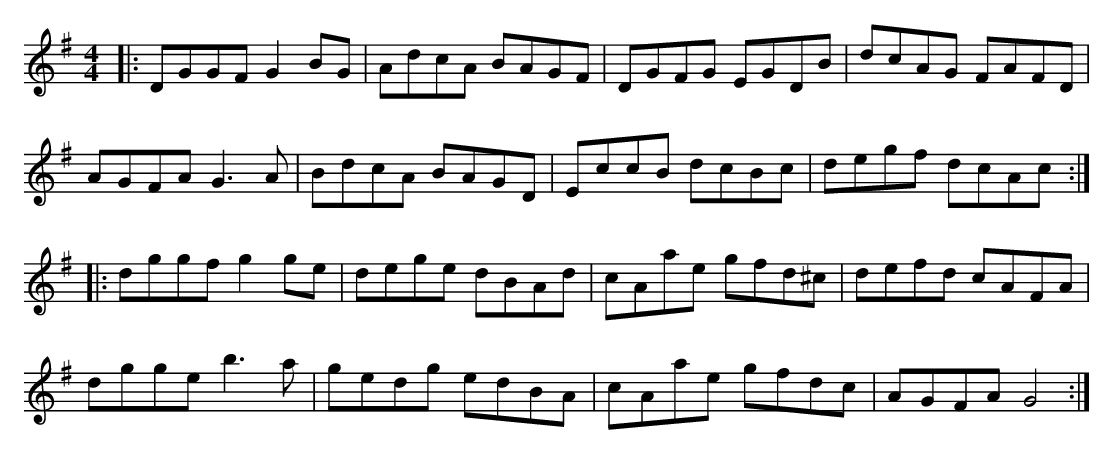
X:1
M:4/4
K:G
|:DGGF G2BG|AdcA BAGF|DGFG EGDB|dcAG FAFD|
AGFA G3A|BdcA BAGD|EccB dcBc|degf dcAc:|
|:dggf g2ge|dege dBAd|cAae gfd^c|defd cAFA|
dgge b3a|gedg edBA|cAae gfdc|AGFA G4:|
